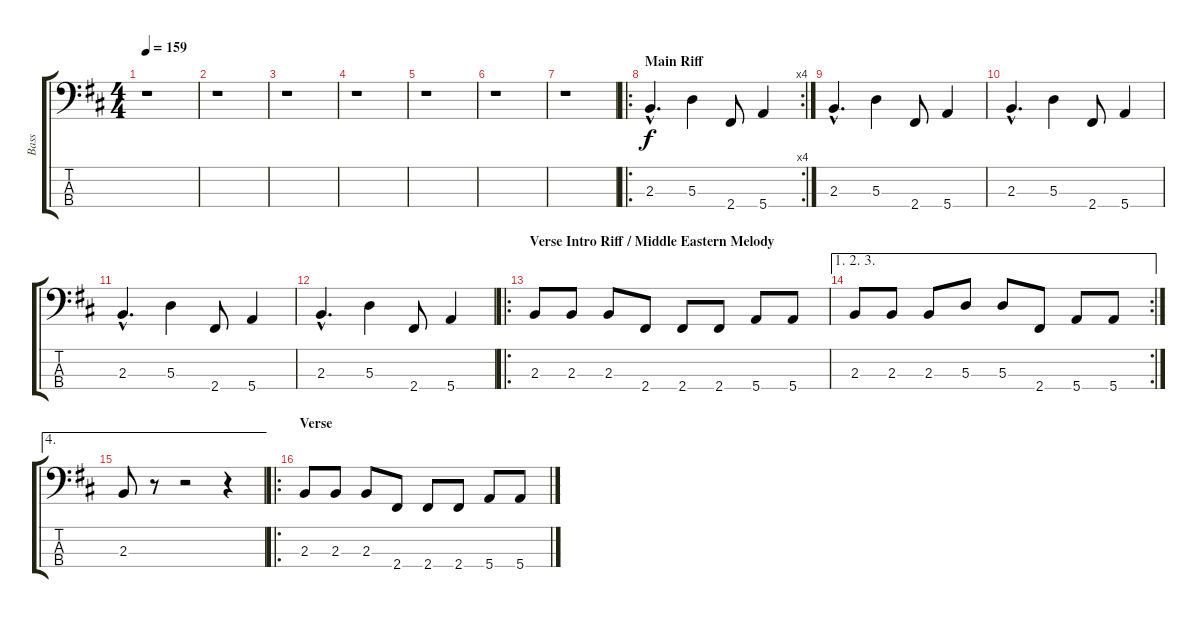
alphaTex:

\track ("Bass" "Bass") {instrument electricbasspick}
\staff {score tabs}
\tuning (G2 D2 A1 E1) {hide}
\ts (4 4)
\tempo 159
\clef f4
\ks d
r.1{dy f instrument electricbasspick} |
r.1 |
r.1 |
r.1 |
r.1 |
r.1 |
r.1 |
\ro
\rc 4
\section ("" "Main Riff")
2.3{hac}.4{d} 5.3.4 2.4.8 5.4.4 |
2.3{hac}.4{d} 5.3.4 2.4.8 5.4.4 |
2.3{hac}.4{d} 5.3.4 2.4.8 5.4.4 |
2.3{hac}.4{d} 5.3.4 2.4.8 5.4.4 |
2.3{hac}.4{d} 5.3.4 2.4.8 5.4.4 |
\ro
\section ("" "Verse Intro Riff / Middle Eastern Melody")
2.3.8 2.3.8 2.3.8 2.4.8 2.4.8 2.4.8 5.4.8 5.4.8 |
\ae (1 2 3)
\rc 2
2.3.8 2.3.8 2.3.8 5.3.8 5.3.8 2.4.8 5.4.8 5.4.8 |
\ae 4
2.3.8 r.8 r.2 r.4 |
\ro
\section ("" "Verse")
2.3.8 2.3.8 2.3.8 2.4.8 2.4.8 2.4.8 5.4.8 5.4.8
